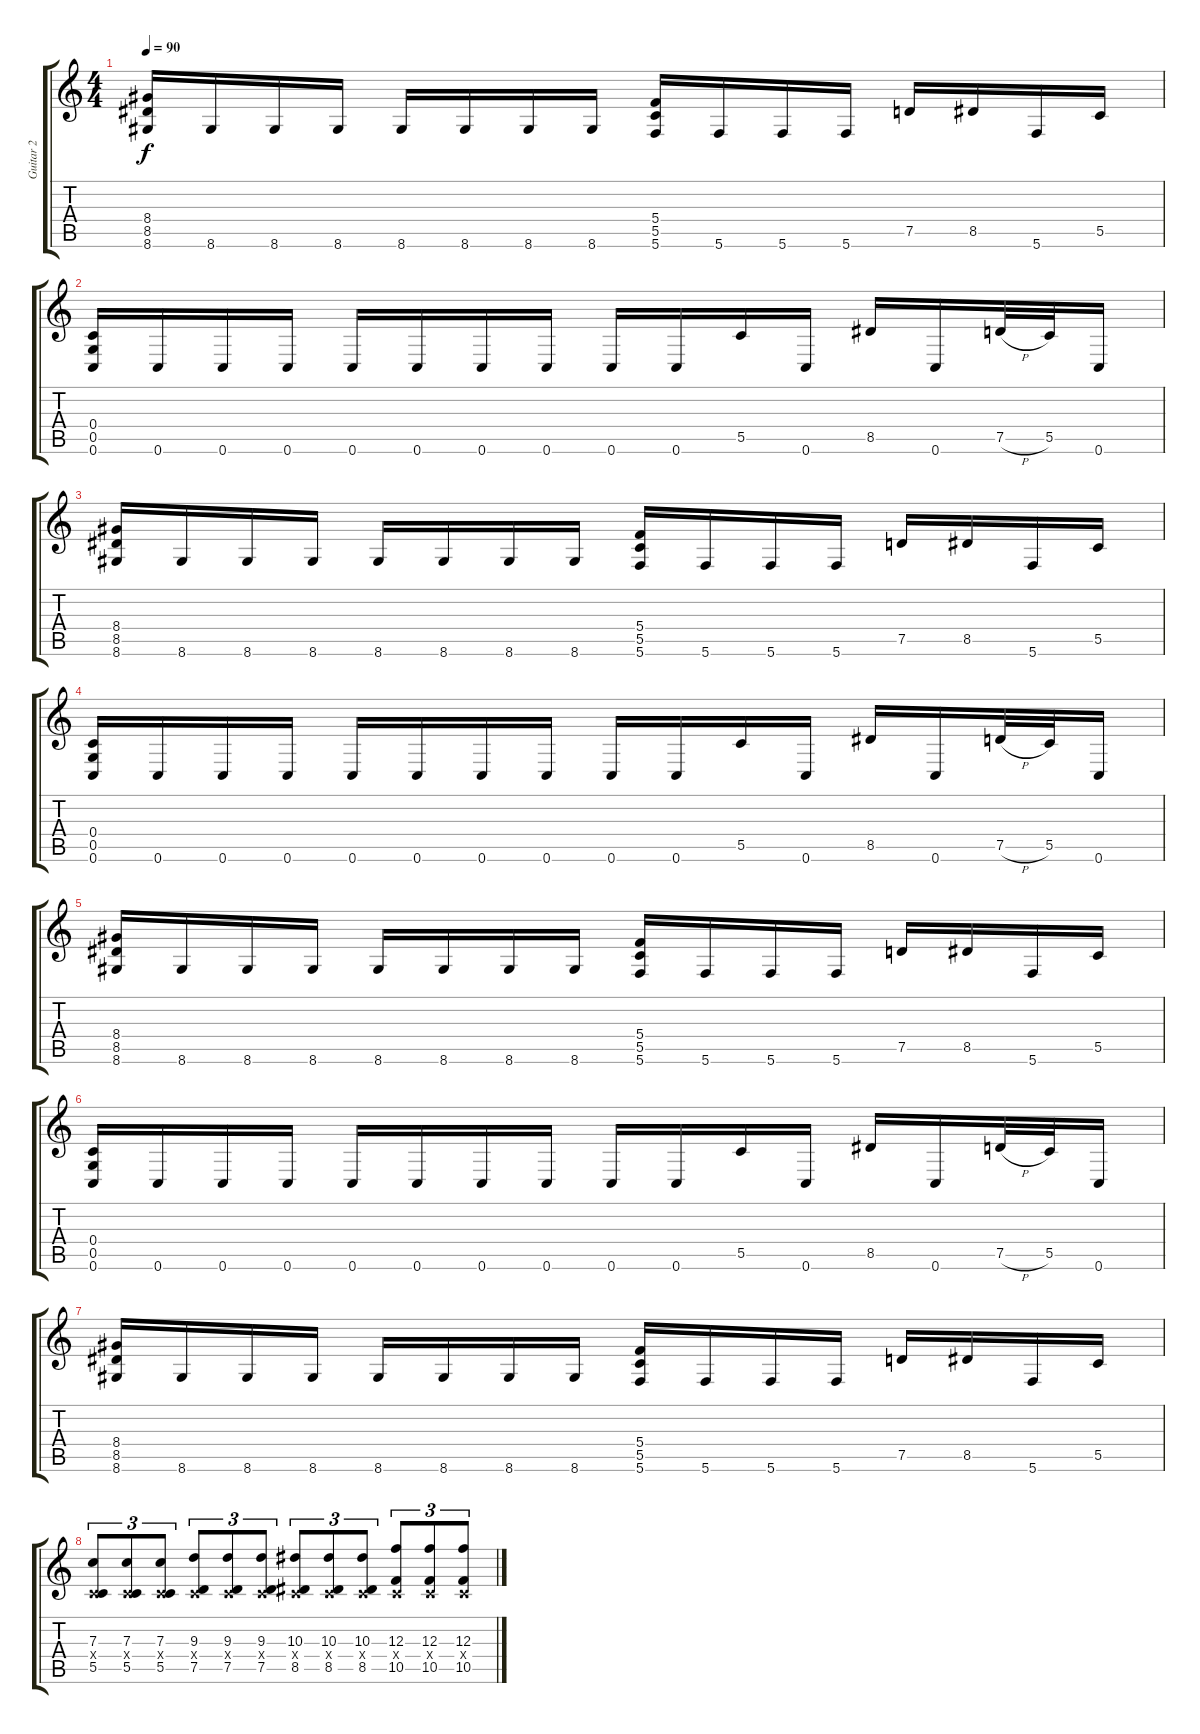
\track ("Guitar 2" "Guitar 2") {instrument distortionguitar}
\staff {score tabs}
\tuning (D4 A3 F3 C3 G2 C2) {hide}
\ts (4 4)
\tempo 90
\clef g2
\ks c
(8.4 8.5 8.6).16{dy f} 8.6.16 8.6.16 8.6.16 8.6.16 8.6.16 8.6.16 8.6.16 (5.4 5.5 5.6).16 5.6.16 5.6.16 5.6.16 7.5.16 8.5.16 5.6.16 5.5.16 |
(0.4 0.5 0.6).16 0.6.16 0.6.16 0.6.16 0.6.16 0.6.16 0.6.16 0.6.16 0.6.16 0.6.16 5.5.16 0.6.16 8.5.16 0.6.16 7.5{h}.32 5.5.32 0.6.16 |
(8.4 8.5 8.6).16 8.6.16 8.6.16 8.6.16 8.6.16 8.6.16 8.6.16 8.6.16 (5.4 5.5 5.6).16 5.6.16 5.6.16 5.6.16 7.5.16 8.5.16 5.6.16 5.5.16 |
(0.4 0.5 0.6).16 0.6.16 0.6.16 0.6.16 0.6.16 0.6.16 0.6.16 0.6.16 0.6.16 0.6.16 5.5.16 0.6.16 8.5.16 0.6.16 7.5{h}.32 5.5.32 0.6.16 |
(8.4 8.5 8.6).16 8.6.16 8.6.16 8.6.16 8.6.16 8.6.16 8.6.16 8.6.16 (5.4 5.5 5.6).16 5.6.16 5.6.16 5.6.16 7.5.16 8.5.16 5.6.16 5.5.16 |
(0.4 0.5 0.6).16 0.6.16 0.6.16 0.6.16 0.6.16 0.6.16 0.6.16 0.6.16 0.6.16 0.6.16 5.5.16 0.6.16 8.5.16 0.6.16 7.5{h}.32 5.5.32 0.6.16 |
(8.4 8.5 8.6).16 8.6.16 8.6.16 8.6.16 8.6.16 8.6.16 8.6.16 8.6.16 (5.4 5.5 5.6).16 5.6.16 5.6.16 5.6.16 7.5.16 8.5.16 5.6.16 5.5.16 |
(7.3 0.4{x} 5.5).8{tu (3 2)} (7.3 0.4{x} 5.5).8{tu (3 2)} (7.3 0.4{x} 5.5).8{tu (3 2)} (9.3 0.4{x} 7.5).8{tu (3 2)} (9.3 0.4{x} 7.5).8{tu (3 2)} (9.3 0.4{x} 7.5).8{tu (3 2)} (10.3 0.4{x} 8.5).8{tu (3 2)} (10.3 0.4{x} 8.5).8{tu (3 2)} (10.3 0.4{x} 8.5).8{tu (3 2)} (12.3 0.4{x} 10.5).8{tu (3 2)} (12.3 0.4{x} 10.5).8{tu (3 2)} (12.3 0.4{x} 10.5).8{tu (3 2)}
